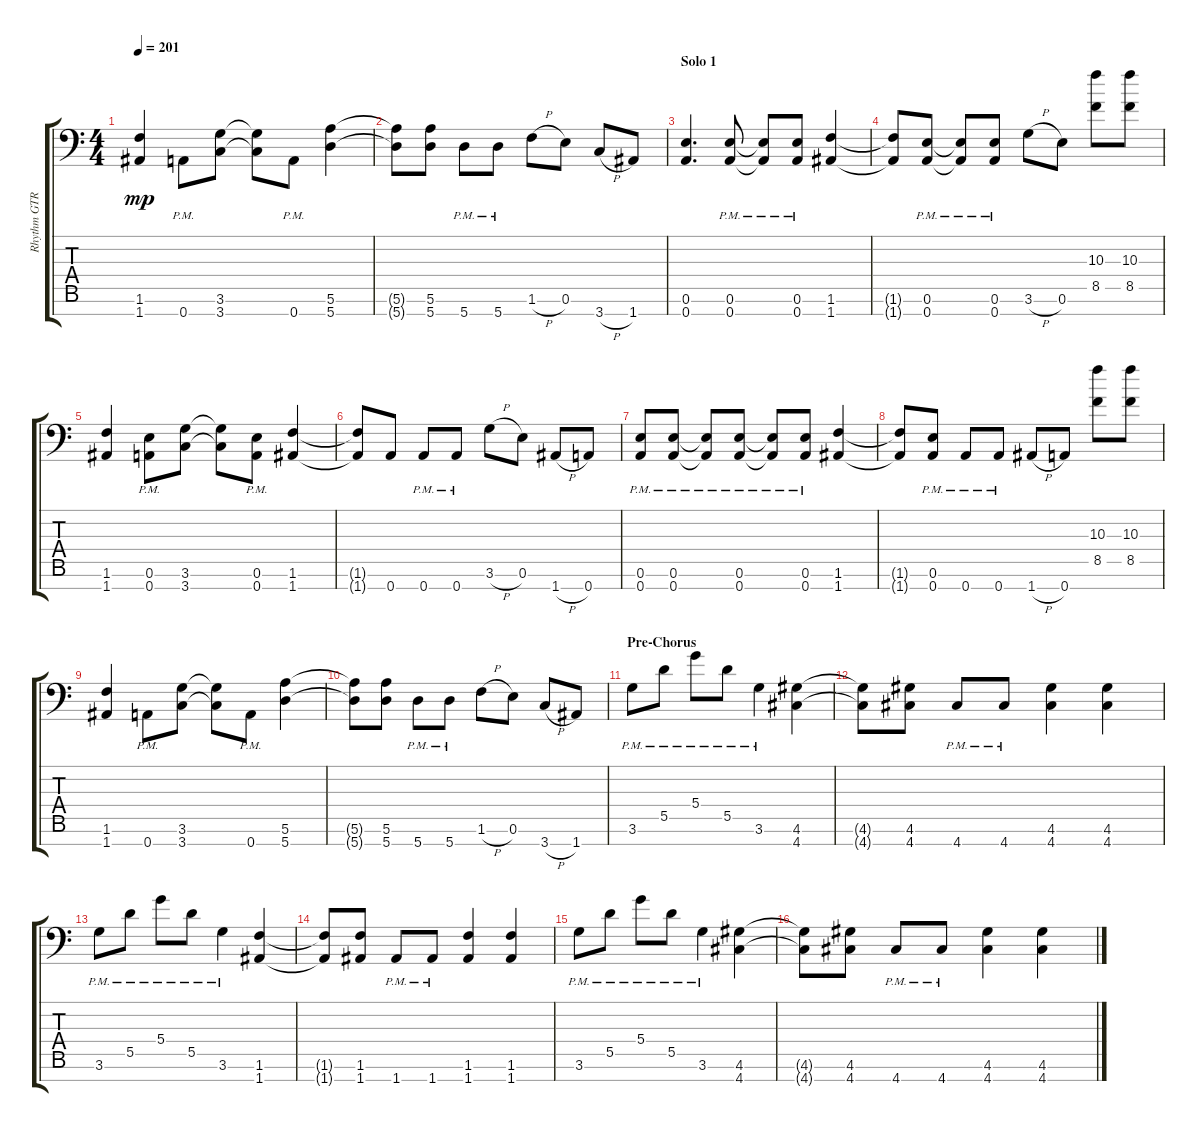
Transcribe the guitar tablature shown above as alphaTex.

\track ("Rhythm GTR 2" "Rhythm GTR") {instrument distortionguitar}
\staff {score tabs}
\tuning (E4 B3 G3 D3 A2 E2 A1) {hide}
\ts (4 4)
\tempo 201
\clef f4
\ks aminor
(1.6 1.7).4{dy mp} 0.7{pm}.8 (3.6 3.7).8 (3.6{t} 3.7{t}).8 0.7{pm}.8 (5.6 5.7).4 |
(5.6{t} 5.7{t}).8 (5.6 5.7).8 5.7{pm}.8 5.7{pm}.8 1.6{h}.8 0.6.8 3.7{h}.8 1.7.8 |
\section ("" "Solo 1")
(0.6 0.7).4{d} (0.6{pm} 0.7{pm}).8 (0.6{pm t} 0.7{pm t}).8 (0.6{pm} 0.7{pm}).8 (1.6 1.7).4 |
(1.6{t} 1.7{t}).8 (0.6{pm} 0.7{pm}).8 (0.6{pm t} 0.7{pm t}).8 (0.6{pm} 0.7{pm}).8 3.6{h}.8 0.6.8 (10.3 8.5).8 (10.3 8.5).8 |
(1.6 1.7).4 (0.6{pm} 0.7{pm}).8 (3.6 3.7).8 (3.6{t} 3.7{t}).8 (0.6{pm} 0.7{pm}).8 (1.6 1.7).4 |
(1.6{t} 1.7{t}).8 0.7.8 0.7{pm}.8 0.7{pm}.8 3.6{h}.8 0.6.8 1.7{h}.8 0.7.8 |
(0.6{pm} 0.7{pm}).8 (0.6{pm} 0.7{pm}).8 (0.6{pm t} 0.7{pm t}).8 (0.6{pm} 0.7{pm}).8 (0.6{pm t} 0.7{pm t}).8 (0.6{pm} 0.7{pm}).8 (1.6 1.7).4 |
(1.6{t} 1.7{t}).8 (0.6{pm} 0.7{pm}).8 0.7{pm}.8 0.7{pm}.8 1.7{h}.8 0.7.8 (10.3 8.5).8 (10.3 8.5).8 |
(1.6 1.7).4 0.7{pm}.8 (3.6 3.7).8 (3.6{t} 3.7{t}).8 0.7{pm}.8 (5.6 5.7).4 |
(5.6{t} 5.7{t}).8 (5.6 5.7).8 5.7{pm}.8 5.7{pm}.8 1.6{h}.8 0.6.8 3.7{h}.8 1.7.8 |
\section ("" "Pre-Chorus")
3.6{pm}.8 5.5{pm}.8 5.4{pm}.8 5.5{pm}.8 3.6{pm}.4 (4.6 4.7).4 |
(4.6{t} 4.7{t}).8 (4.6 4.7).8 4.7{pm}.8 4.7{pm}.8 (4.6 4.7).4 (4.6 4.7).4 |
3.6{pm}.8 5.5{pm}.8 5.4{pm}.8 5.5{pm}.8 3.6{pm}.4 (1.6 1.7).4 |
(1.6{t} 1.7{t}).8 (1.6 1.7).8 1.7{pm}.8 1.7{pm}.8 (1.6 1.7).4 (1.6 1.7).4 |
3.6{pm}.8 5.5{pm}.8 5.4{pm}.8 5.5{pm}.8 3.6{pm}.4 (4.6 4.7).4 |
(4.6{t} 4.7{t}).8 (4.6 4.7).8 4.7{pm}.8 4.7{pm}.8 (4.6 4.7).4 (4.6 4.7).4
